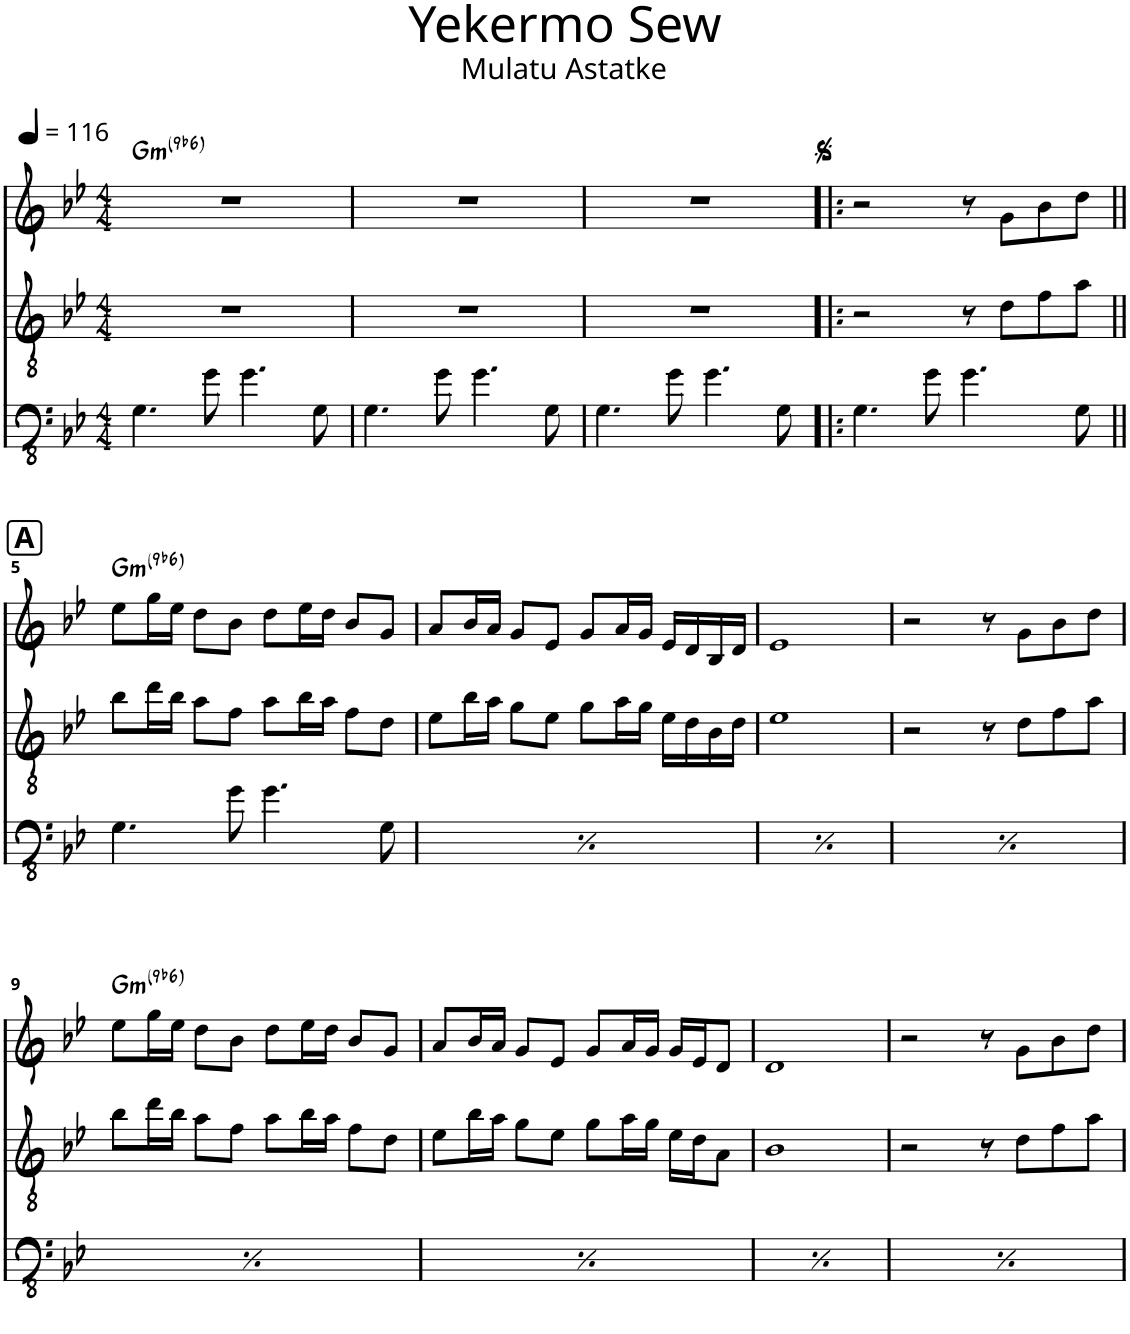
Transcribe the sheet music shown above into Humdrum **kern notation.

**kern	**kern	**kern	**harte
*part3	*part2	*part1	*part1
*staff3	*staff2	*staff1	*
*I"Acoustic Bass	*I"Tenor Saxophone	*I"Bb Trumpet	*
*I'Ac b	*I'T Sax	*I'Tpt	*
*clefFv4	*clefGv2	*clefG2	*
*	*ITrd8c14	*ITrd1c2	*
*k[b-e-]	*k[b-e-]	*k[b-e-]	*
*M4/4	*M4/4	*M4/4	*
*MM116	*MM116	*MM116	*
=1	=1	=1	=1
!	!	!	!LO:H:kt=m
4.GG\	1r	1r	G:min(b6,9)
8G\	.	.	.
4.G\	.	.	.
8GG\	.	.	.
=2	=2	=2	=2
4.GG\	1r	1r	.
8G\	.	.	.
4.G\	.	.	.
8GG\	.	.	.
=3	=3	=3	=3
4.GG\	1r	1r	.
8G\	.	.	.
4.G\	.	.	.
8GG\	.	.	.
=4!|:	=4!|:	=4!|:	=4!|:
4.GG\	2r	2r	.
8G\	.	.	.
4.G\	8r	8r	.
.	8d\L	8g\L	.
.	8f\	8b-\	.
8GG\	8a\J	8dd\J	.
!!LO:LB:g=z
!!LO:REH:place=s1:a:B:cj:fs=14:t=A
=5||	=5||	=5||	=5||
!	!	!	!LO:H:kt=m
4.GG\	8b-\L	8ee-\L	G:min(b6,9)
.	16dd\L	16gg\L	.
.	16b-\JJ	16ee-\JJ	.
.	8a\L	8dd\L	.
8G\	8f\J	8b-\J	.
4.G\	8a\L	8dd\L	.
.	16b-\L	16ee-\L	.
.	16a\JJ	16dd\JJ	.
.	8f\L	8b-/L	.
8GG\	8d\J	8g/J	.
=6	=6	=6	=6
4.GG\	8e-\L	8a/L	.
.	16b-\L	16b-/L	.
.	16a\JJ	16a/JJ	.
.	8g\L	8g/L	.
8G\	8e-\J	8e-/J	.
4.G\	8g\L	8g/L	.
.	16a\L	16a/L	.
.	16g\JJ	16g/JJ	.
.	16e-\LL	16e-/LL	.
.	16d\	16d/	.
8GG\	16B-\	16B-/	.
.	16d\JJ	16d/JJ	.
=7	=7	=7	=7
4.GG\	1e-	1e-	.
8G\	.	.	.
4.G\	.	.	.
8GG\	.	.	.
=8	=8	=8	=8
4.GG\	2r	2r	.
8G\	.	.	.
4.G\	8r	8r	.
.	8d\L	8g\L	.
.	8f\	8b-\	.
8GG\	8a\J	8dd\J	.
!!LO:LB:g=z
=9	=9	=9	=9
!	!	!	!LO:H:kt=m
4.GG\	8b-\L	8ee-\L	G:min(b6,9)
.	16dd\L	16gg\L	.
.	16b-\JJ	16ee-\JJ	.
.	8a\L	8dd\L	.
8G\	8f\J	8b-\J	.
4.G\	8a\L	8dd\L	.
.	16b-\L	16ee-\L	.
.	16a\JJ	16dd\JJ	.
.	8f\L	8b-/L	.
8GG\	8d\J	8g/J	.
=10	=10	=10	=10
4.GG\	8e-\L	8a/L	.
.	16b-\L	16b-/L	.
.	16a\JJ	16a/JJ	.
.	8g\L	8g/L	.
8G\	8e-\J	8e-/J	.
4.G\	8g\L	8g/L	.
.	16a\L	16a/L	.
.	16g\JJ	16g/JJ	.
.	16e-\LL	16g/LL	.
.	16d\J	16e-/J	.
8GG\	8A\J	8d/J	.
=11	=11	=11	=11
4.GG\	1B-	1d	.
8G\	.	.	.
4.G\	.	.	.
8GG\	.	.	.
=12	=12	=12	=12
4.GG\	2r	2r	.
8G\	.	.	.
4.G\	8r	8r	.
.	8d\L	8g\L	.
.	8f\	8b-\	.
8GG\	8a\J	8dd\J	.
=	=	=	=
*-	*-	*-	*-
